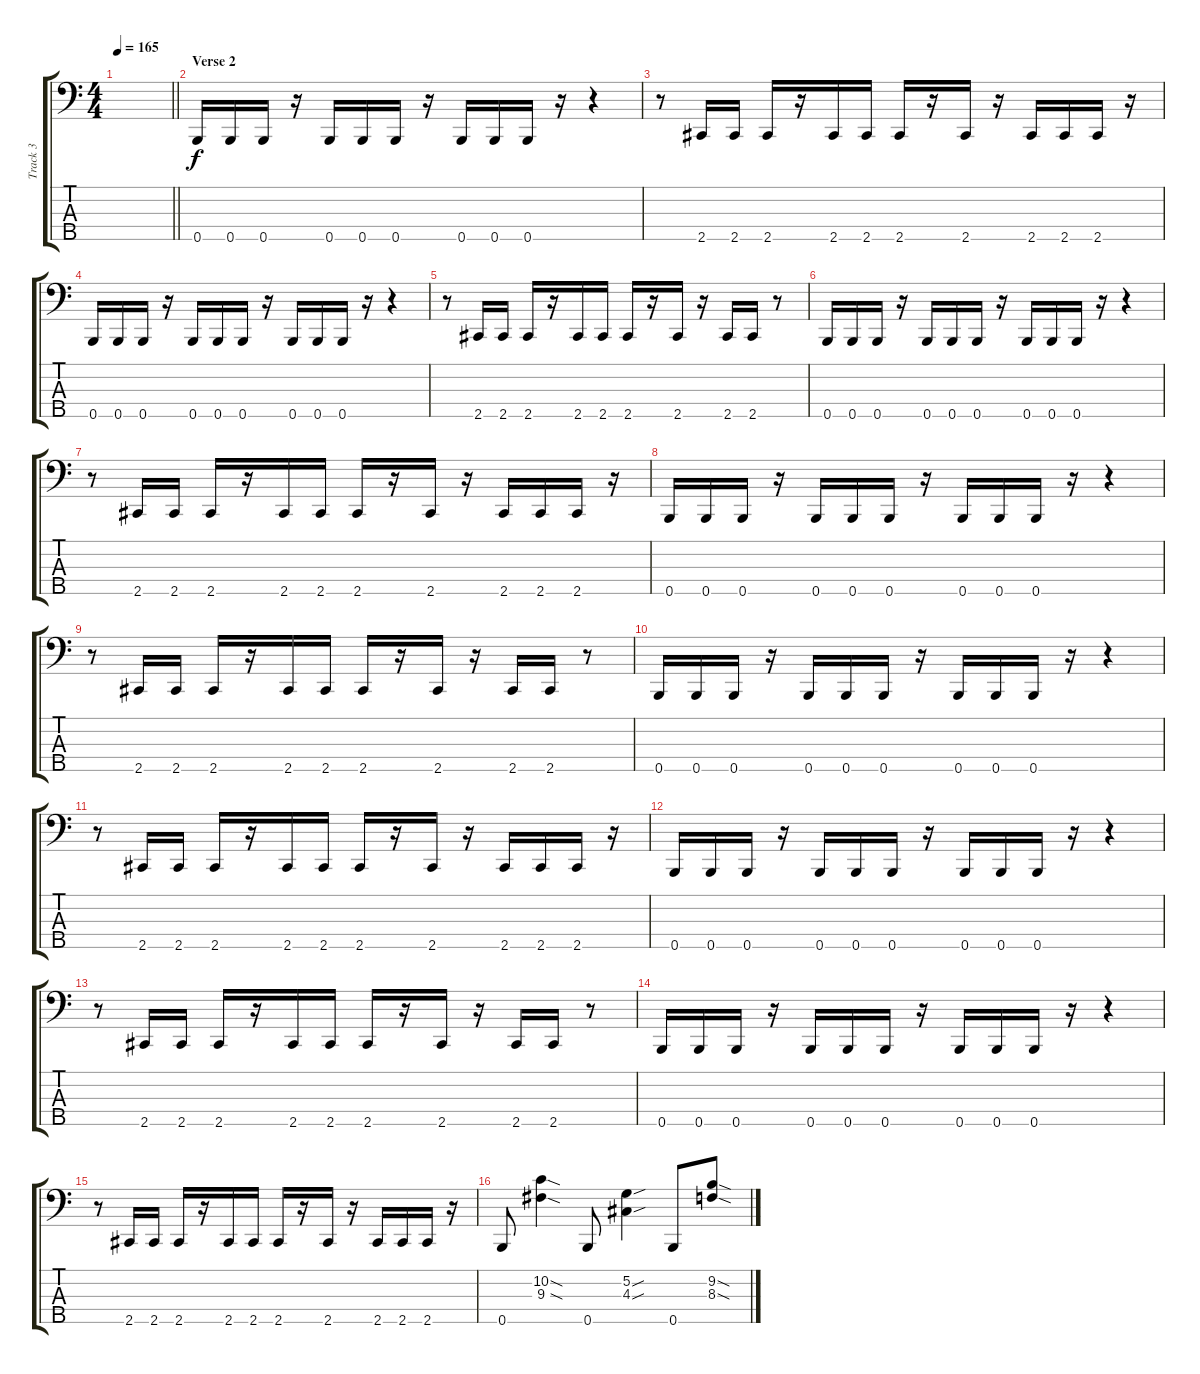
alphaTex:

\track ("Track 3" "Track 3") {instrument electricbassfinger}
\staff {score tabs}
\tuning (G2 D2 A1 E1 B0) {hide}
\ts (4 4)
\tempo 165
\clef f4
\barLineRight lightlight
\ks c
|
\section ("" "Verse 2")
0.5.16 0.5.16 0.5.16 r.16 0.5.16 0.5.16 0.5.16 r.16 0.5.16 0.5.16 0.5.16 r.16 r.4 |
r.8 2.5.16 2.5.16 2.5.16 r.16 2.5.16 2.5.16 2.5.16 r.16 2.5.16 r.16 2.5.16 2.5.16 2.5.16 r.16 |
0.5.16 0.5.16 0.5.16 r.16 0.5.16 0.5.16 0.5.16 r.16 0.5.16 0.5.16 0.5.16 r.16 r.4 |
r.8 2.5.16 2.5.16 2.5.16 r.16 2.5.16 2.5.16 2.5.16 r.16 2.5.16 r.16 2.5.16 2.5.16 r.8 |
0.5.16 0.5.16 0.5.16 r.16 0.5.16 0.5.16 0.5.16 r.16 0.5.16 0.5.16 0.5.16 r.16 r.4 |
r.8 2.5.16 2.5.16 2.5.16 r.16 2.5.16 2.5.16 2.5.16 r.16 2.5.16 r.16 2.5.16 2.5.16 2.5.16 r.16 |
0.5.16 0.5.16 0.5.16 r.16 0.5.16 0.5.16 0.5.16 r.16 0.5.16 0.5.16 0.5.16 r.16 r.4 |
r.8 2.5.16 2.5.16 2.5.16 r.16 2.5.16 2.5.16 2.5.16 r.16 2.5.16 r.16 2.5.16 2.5.16 r.8 |
0.5.16 0.5.16 0.5.16 r.16 0.5.16 0.5.16 0.5.16 r.16 0.5.16 0.5.16 0.5.16 r.16 r.4 |
r.8 2.5.16 2.5.16 2.5.16 r.16 2.5.16 2.5.16 2.5.16 r.16 2.5.16 r.16 2.5.16 2.5.16 2.5.16 r.16 |
0.5.16 0.5.16 0.5.16 r.16 0.5.16 0.5.16 0.5.16 r.16 0.5.16 0.5.16 0.5.16 r.16 r.4 |
r.8 2.5.16 2.5.16 2.5.16 r.16 2.5.16 2.5.16 2.5.16 r.16 2.5.16 r.16 2.5.16 2.5.16 r.8 |
0.5.16 0.5.16 0.5.16 r.16 0.5.16 0.5.16 0.5.16 r.16 0.5.16 0.5.16 0.5.16 r.16 r.4 |
r.8 2.5.16 2.5.16 2.5.16 r.16 2.5.16 2.5.16 2.5.16 r.16 2.5.16 r.16 2.5.16 2.5.16 2.5.16 r.16 |
0.5.8 (10.2{sod} 9.3{sod}).4 0.5.8 (5.2{sou} 4.3{sou}).4 0.5.8 (9.2{sod} 8.3{sod}).8
